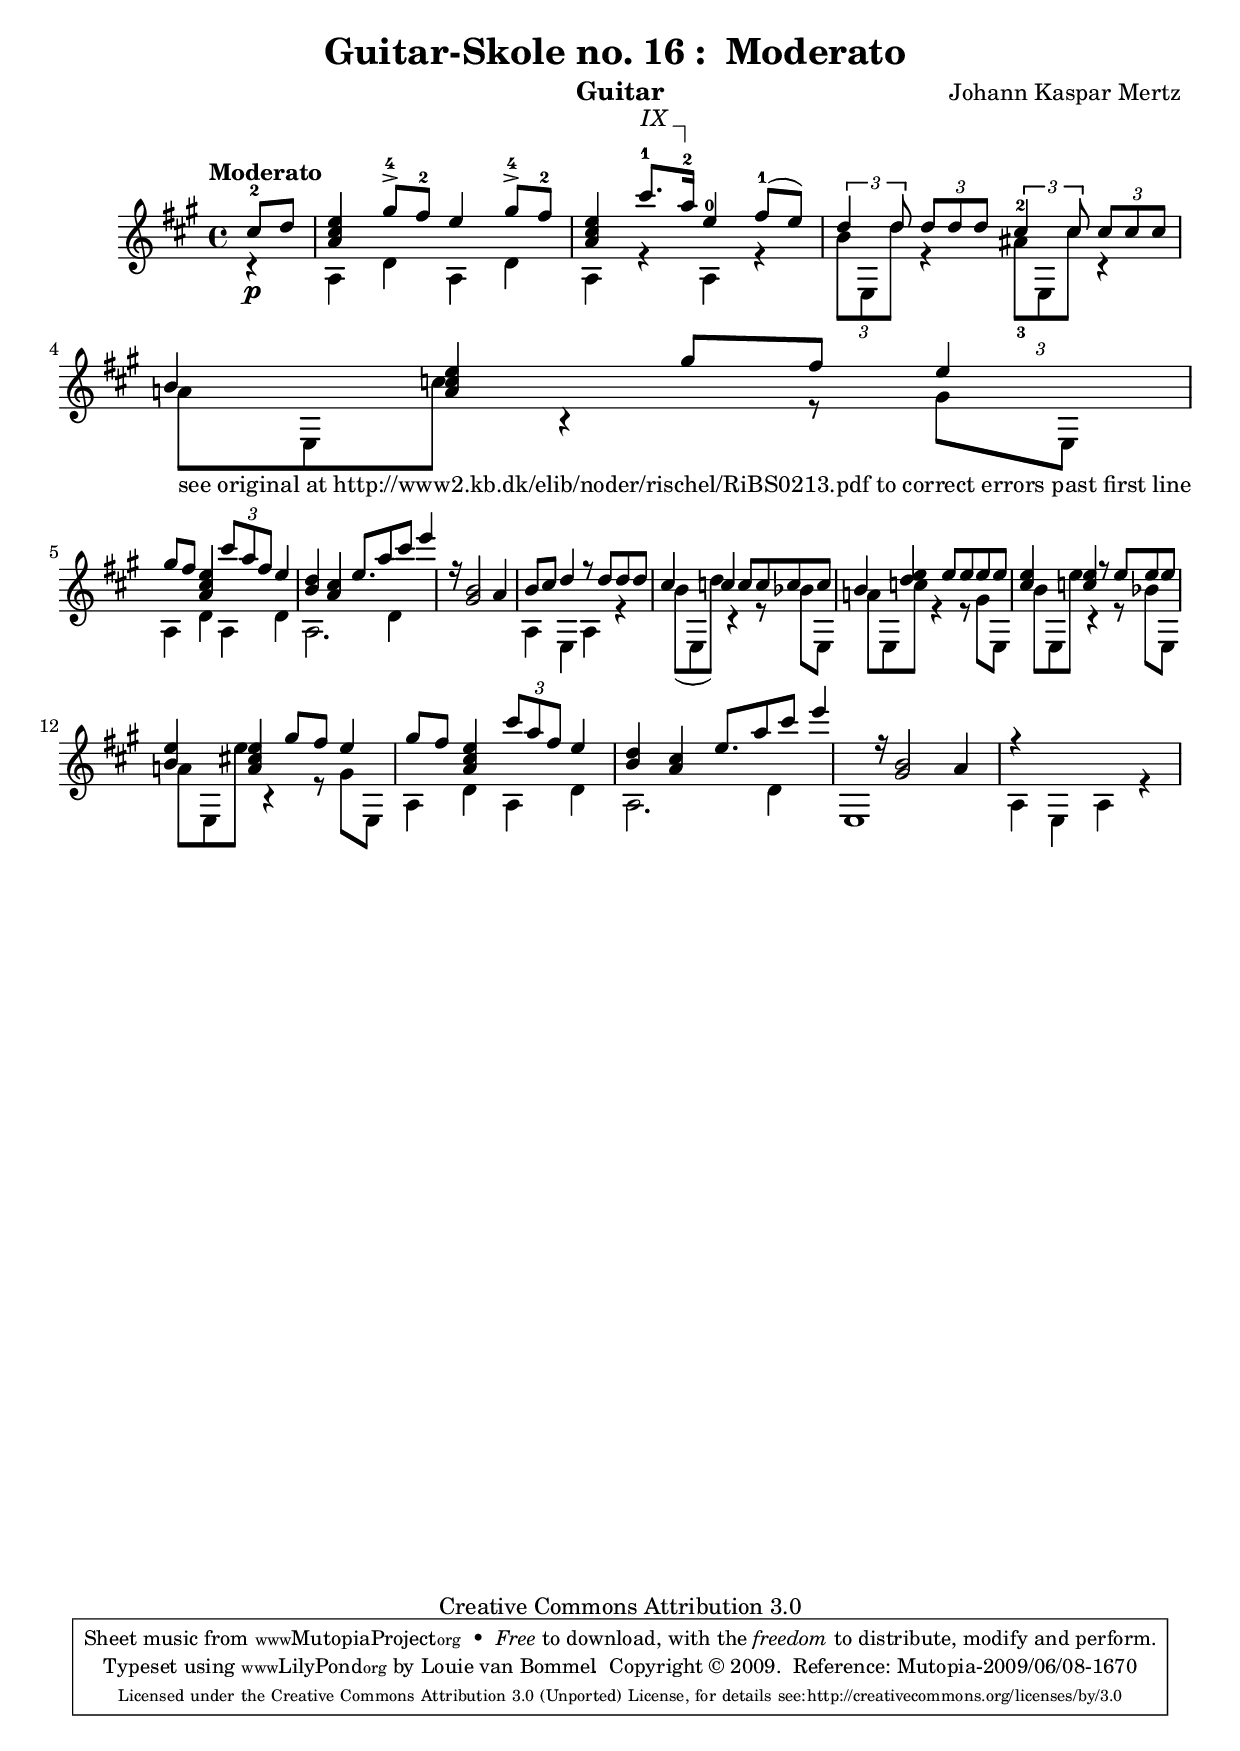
\version "2.12.2"
\header
{
  dedication = ""
  subtitle = ""
  subsubtitle = ""
  poet = ""
  instrument = "Guitar"
  meter = ""
  arranger = ""
  piece = ""
  opus = ""
  breakbefore = ##f
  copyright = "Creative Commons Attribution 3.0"
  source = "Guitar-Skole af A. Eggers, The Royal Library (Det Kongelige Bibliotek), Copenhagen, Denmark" 
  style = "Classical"
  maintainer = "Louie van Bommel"
  composer="Johann Kaspar Mertz"
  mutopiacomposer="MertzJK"
  title="Guitar-Skole no. 16 :  Moderato "
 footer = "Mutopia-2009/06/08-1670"
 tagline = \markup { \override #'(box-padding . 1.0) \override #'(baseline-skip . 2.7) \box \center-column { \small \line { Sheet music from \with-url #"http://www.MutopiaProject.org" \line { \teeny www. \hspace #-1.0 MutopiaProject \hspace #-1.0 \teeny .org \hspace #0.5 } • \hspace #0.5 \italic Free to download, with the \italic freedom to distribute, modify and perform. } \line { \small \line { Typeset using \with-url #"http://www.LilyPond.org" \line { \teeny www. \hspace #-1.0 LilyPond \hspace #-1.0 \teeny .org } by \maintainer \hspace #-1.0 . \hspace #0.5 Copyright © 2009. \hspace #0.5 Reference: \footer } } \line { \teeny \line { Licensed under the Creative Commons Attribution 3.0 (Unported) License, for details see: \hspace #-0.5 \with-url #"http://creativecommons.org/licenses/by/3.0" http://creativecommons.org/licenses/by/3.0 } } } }
}
\include "generic-paper-section.ly"
\include "generic-layout-section.ly"
\include "guitar-skole-defines-section.ly"
%%%%%%%%%%%%%%%%%%%%%%%%%%%%%Start Music%%%%%%%%%%%%%%%

staffOneVoiceOneNotes =
{
    \key a \major
    \time 4/4
    \tempo "Moderato" 4=90
    %1
    \partial 4
    cis''8-2\p d''8  
    %2
    <a' cis'' e''>4 gis''8-4-> fis''-2  e''4 gis''8-4-> fis''8-2 
    %3
    \mySetTextSpannerIX
    \mySetTextSpannerRight
    <a' cis'' e''>4 cis'''8.-1\startTextSpan a''16-2\stopTextSpan e''4-0 fis''8-1 (e''8) 
    %4
    \times 2/3 {d''4 d''8} \times 2/3 { d''8 d''8 d''8}
    \times 2/3 {cis''4-2 cis''8} \times 2/3 {cis''8 cis''8 cis''8} \myBreak

     b'4 
    %6
    <a' cis'' e''>4 gis''8 fis''8 e''4 gis''8 fis''8 
    %7
    <a' cis'' e''>4 \times 2/3 { cis'''8 a''8 fis''8 } e''4 <b' d''>4 
    %8
    <a' cis''>4 e''8. a''8 cis'''8 e'''4 r16 
    %9
    <gis' b'>2 a'4 b'8 cis''8 
    %10
    d''4 r8 d''8 d''8 d''8 cis''4 
    %11
    c''!4 c''8 c''8 c''8 c''8 b'4 
    %12
    <d'' e''>4 e''8 e''8 e''8 e''8 <cis'' e''>4 
    %13
    <c''! e''>4 r8 e''8 e''8 e''8 <b' e''>4 
    %14
    <a' cis''! e''>4 gis''8 fis''8 e''4 gis''8 fis''8 
    %15
    <a' cis'' e''>4 \times 2/3 { cis'''8 a''8 fis''8 } e''4 <b' d''>4 
    %16
    <a' cis''>4 e''8. a''8 cis'''8 e'''4 r16 
    %17
    <gis' b'>2 a'4 r4 
}
staffOneVoiceTwoNotes =
{
    \transposition c
    %1
    r4 
    %2
    a4 d'4 a4 d'4 
    %3
    a4 r4 a4 r4 
    %4
    \times 2/3 {b'8 e8 d''8} r4 \times 2/3 {ais'8-3 e8 cis''8} r4

    %5
    a'!8 \myTextIncomplete  e8 c''8 r4 r8 gis'8 e8 
    %6
    a4 d'4 a4 d'4 
    %7
    a2. d'4 
    %8
    s1 
    %9
    a4 e4 a4 r4 
    %10
    b'8 (e8 d''8) r4 r8 bes'!8 e8 
    %11
    a'!8 e8 c''8 r4 r8 gis'8 e8 
    %12
    b'8 e8 e''8 r4 r8 bes'!8 e8 
    %13
    a'!8 e8 e''8 r4 r8 gis'8 e8 
    %14
    a4 d'4 a4 d'4 
    %15
    a2. d'4 
    %16
    e1 
    %17
    a4 e4 a4 r4 
}
staffOneVoiceThreeNotes =
{
}
staffOneVoiceFourNotes =
{
}
staffTwoVoiceOneNotes =
{
}
staffTwoVoiceTwoNotes =
{
}
staffTwoVoiceThreeNotes =
{
}
staffTwoVoiceFourNotes =
{
}

myChords = \chordmode
{
}
myMainWords = \lyricmode
{
}

%%%%%%%%%%%%%%%%%%%%%%%%%%%%%End of Music%%%%%%%%%%%%%%

\include "generic-score-section.ly"
